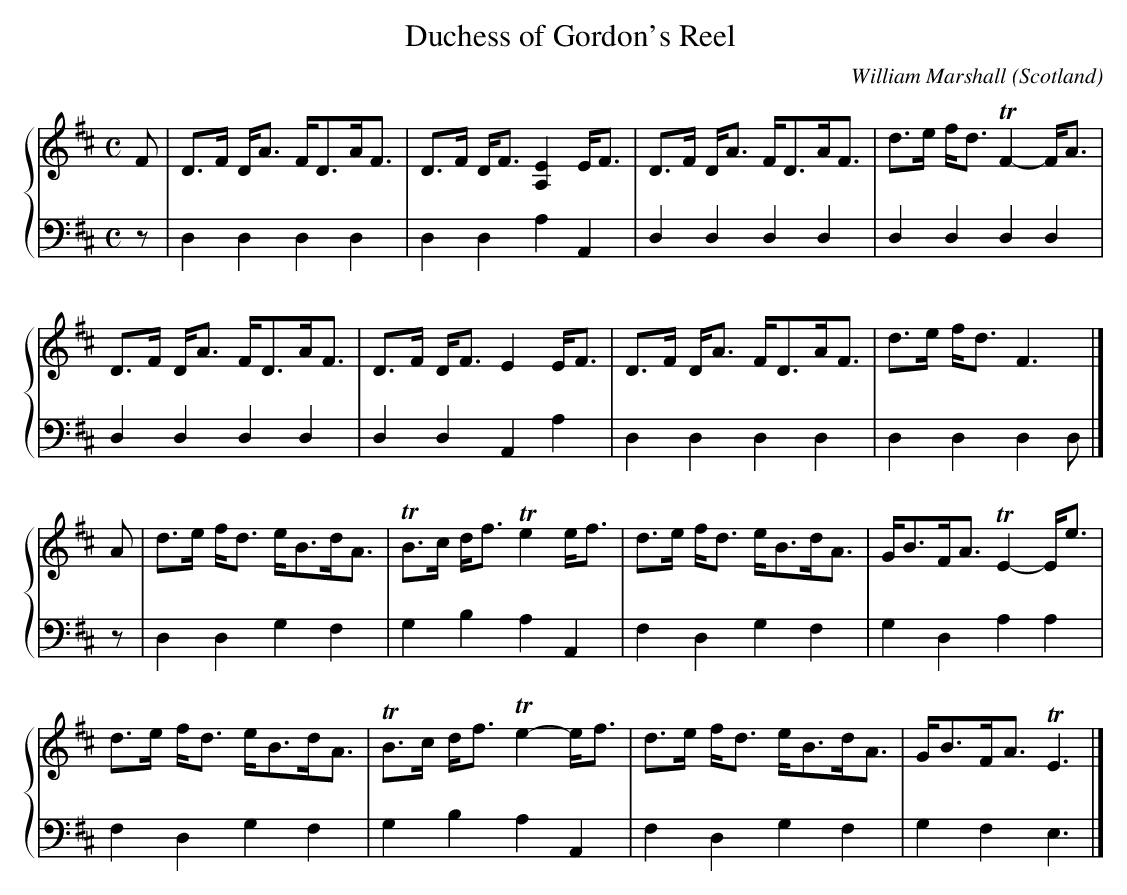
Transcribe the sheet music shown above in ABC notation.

X:1
T:Duchess of Gordon's Reel
C:William Marshall
L:1/8
M:C
O:Scotland
K:D major
%%staves {1 2}
V:1
F | \
D3/2F/ D/A3/2 F/D3/2A/F3/2 | D3/2F/ D/F3/2 [A,E]2 E/F3/2 | \
D3/2F/ D/A3/2 F/D3/2A/F3/2 | d3/2e/ f/d3/2 !trill!F2- F/A3/2 |
D3/2F/ D/A3/2 F/D3/2A/F3/2 | D3/2F/ D/F3/2 E2 E/F3/2 | \
D3/2F/ D/A3/2 F/D3/2A/F3/2 | d3/2e/ f/d3/2 F3 |]
A | \
d3/2e/ f/d3/2 e/B3/2d/A3/2 | !trill!B3/2c/ d/f3/2 !trill!e2 e/f3/2 | \
d3/2e/ f/d3/2 e/B3/2d/A3/2 | G/B3/2F/A3/2 !trill!E2- E/e3/2 |
d3/2e/ f/d3/2 e/B3/2d/A3/2 | !trill!B3/2c/ d/f3/2 !trill!e2- e/f3/2 | \
d3/2e/ f/d3/2 e/B3/2d/A3/2 | G/B3/2F/A3/2 !trill!E3 |]
V:2 clef=bass octave=-2
L:1/4
z/ | dddd | ddaA | dddd | dddd | dddd | ddAa | dddd | dddd/ |] \
z/ | ddgf | gbaA | fdgf | gdaa | fdgf | gbaA | fdgf | gfe3/ |]
